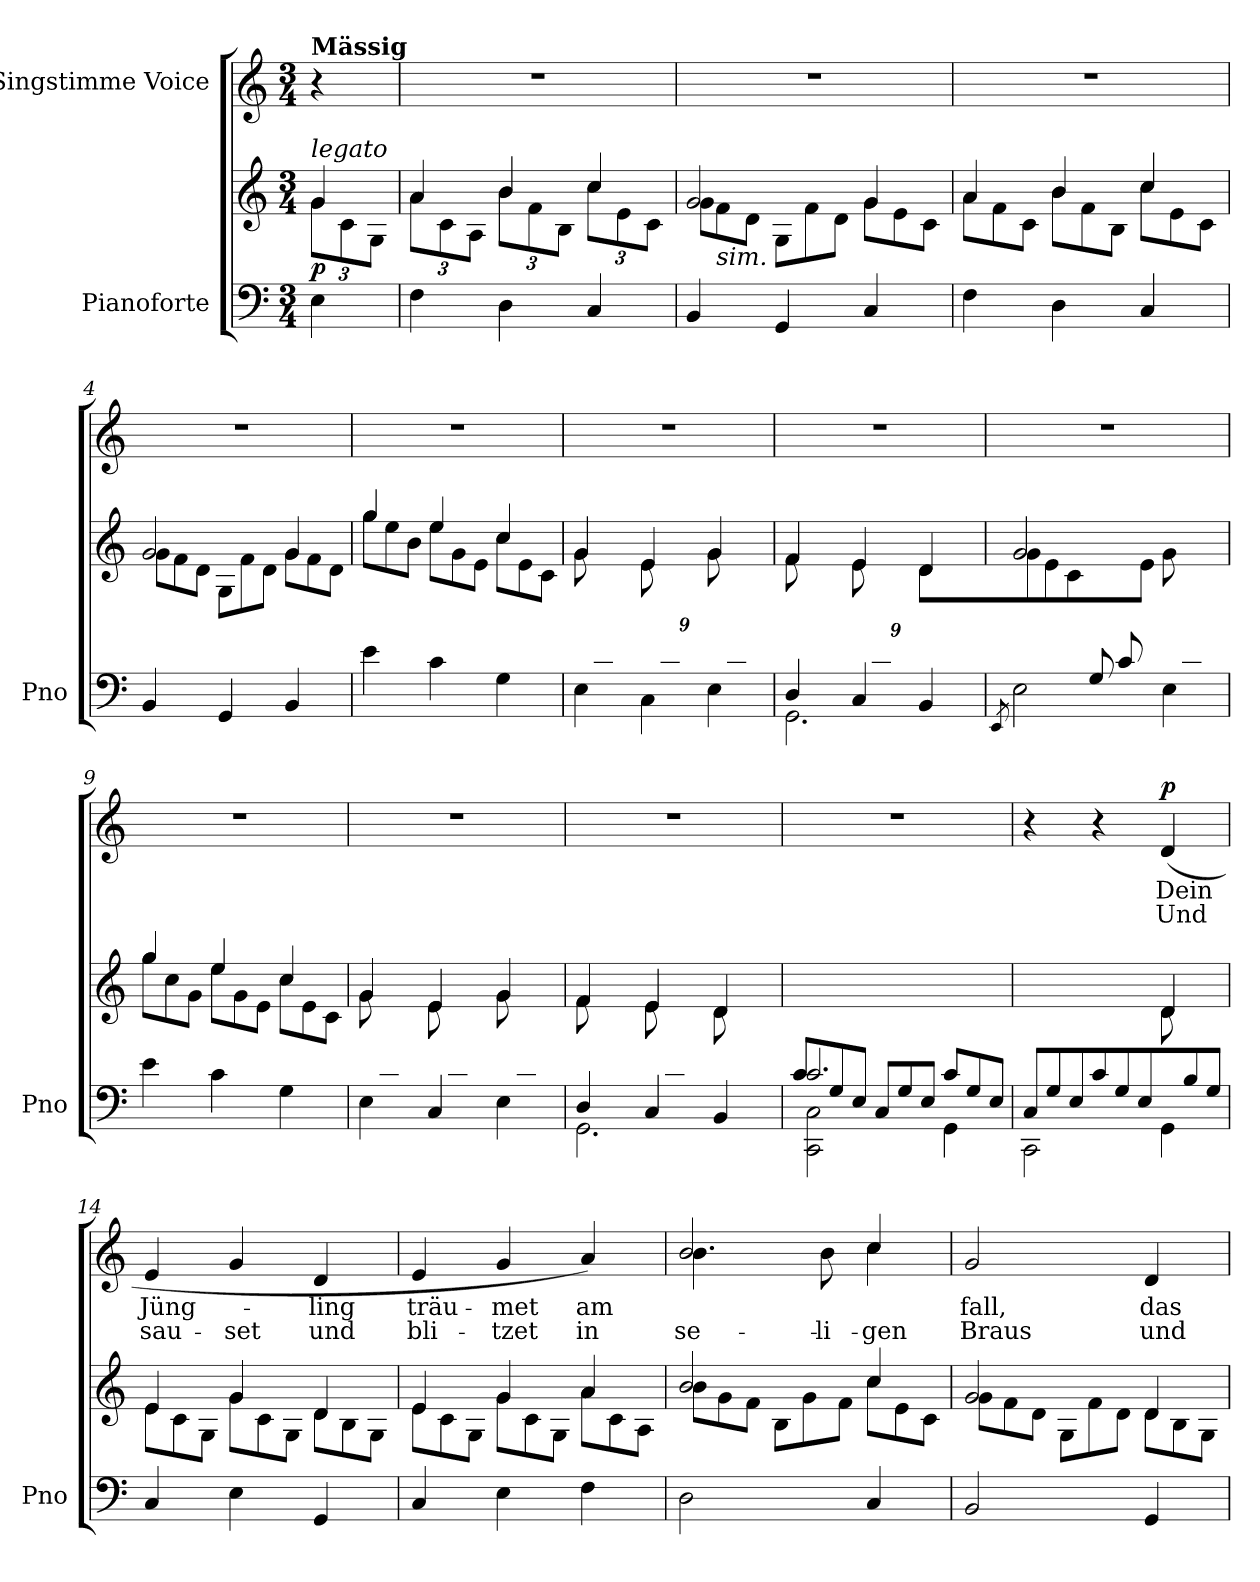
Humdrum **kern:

**kern	**kern	**dynam	**kern	**text	**text	**dynam
*part2	*part2	*part2	*part1	*part1	*part1	*part1
*staff3	*staff2	*staff2/3	*staff1	*staff1	*staff1	*staff1
*I"Pianoforte	*	*	*I"Singstimme Voice	*	*	*
*I'Pno	*	*	*	*	*	*
*clefF4	*clefG2	*	*clefG2	*	*	*
*k[]	*k[]	*	*k[]	*	*	*
*M3/4	*M3/4	*	*M3/4	*	*	*
=	=	=	=	=	=	=
*	*^	*	*	*	*	*
*	*	*Xbrackettup	*	*	*	*	*
!	!	!	!	!LO:TX:a:B:t=Mässig	!	!	!
!	!LO:TX:a:i:t=legato	!	!	!	!	!	!
!	!	!	!LO:DY:b	!	!	!	!
4E\	4g/	12g\L	p	4r	.	.	.
.	.	12c\	.	.	.	.	.
.	.	12G\J	.	.	.	.	.
=1	=1	=1	=1	=1	=1	=1	=1
4F\	4a/	12a\L	.	2.r	.	.	.
.	.	12c\	.	.	.	.	.
.	.	12A\J	.	.	.	.	.
4D\	4b/	12b\L	.	.	.	.	.
.	.	12f\	.	.	.	.	.
.	.	12B\J	.	.	.	.	.
4C/	4cc/	12cc\L	.	.	.	.	.
.	.	12e\	.	.	.	.	.
.	.	12c\J	.	.	.	.	.
=2	=2	=2	=2	=2	=2	=2	=2
*	*	*Xtuplet	*	*	*	*	*
4BB/	2g/	12g\L	.	2.r	.	.	.
!	!	!LO:TX:b:i:t=sim.	!	!	!	!	!
.	.	12f\	.	.	.	.	.
.	.	12d\J	.	.	.	.	.
4GG/	.	12G\L	.	.	.	.	.
.	.	12f\	.	.	.	.	.
.	.	12d\J	.	.	.	.	.
4C/	4g/	12g\L	.	.	.	.	.
.	.	12e\	.	.	.	.	.
.	.	12c\J	.	.	.	.	.
=3	=3	=3	=3	=3	=3	=3	=3
4F\	4a/	12a\L	.	2.r	.	.	.
.	.	12f\	.	.	.	.	.
.	.	12c\J	.	.	.	.	.
4D\	4b/	12b\L	.	.	.	.	.
.	.	12f\	.	.	.	.	.
.	.	12B\J	.	.	.	.	.
4C/	4cc/	12cc\L	.	.	.	.	.
.	.	12e\	.	.	.	.	.
.	.	12c\J	.	.	.	.	.
=4	=4	=4	=4	=4	=4	=4	=4
4BB/	2g/	12g\L	.	2.r	.	.	.
.	.	12f\	.	.	.	.	.
.	.	12d\J	.	.	.	.	.
4GG/	.	12G\L	.	.	.	.	.
.	.	12f\	.	.	.	.	.
.	.	12d\J	.	.	.	.	.
4BB/	4g/	12g\L	.	.	.	.	.
.	.	12f\	.	.	.	.	.
.	.	12d\J	.	.	.	.	.
!!LO:LB:g=z
=5	=5	=5	=5	=5	=5	=5	=5
4e\	(>4gg/	12gg\L	.	2.r	.	.	.
.	.	12ee\	.	.	.	.	.
.	.	12b\J	.	.	.	.	.
4c\	4ee/	12ee\L	.	.	.	.	.
.	.	12g\	.	.	.	.	.
.	.	12e\J	.	.	.	.	.
4G\	4cc/	12cc\L	.	.	.	.	.
.	.	12e\	.	.	.	.	.
.	.	12c\J	.	.	.	.	.
=6	=6	=6	=6	=6	=6	=6	=6
*^	*	*	*	*	*	*	*
12ryy	4E\	4g/	12g\L	.	2.r	.	.	.
12c/	.	.	6ryy	.	.	.	.	.
12G/J	.	.	.	.	.	.	.	.
12ryy	4C\	4e/	12e\L	.	.	.	.	.
12c/	.	.	6ryy	.	.	.	.	.
12G/J	.	.	.	.	.	.	.	.
12ryy	4E\	4g/	12g\L	.	.	.	.	.
12c/	.	.	6ryy	.	.	.	.	.
12G/J	.	.	.	.	.	.	.	.
=7	=7	=7	=7	=7	=7	=7	=7	=7
*	*^	*	*	*	*	*	*	*
12ryy	4D/	2.GG\	4f/	12f\L	.	2.r	.	.	.
12B/	.	.	.	6ryy	.	.	.	.	.
12G/J	.	.	.	.	.	.	.	.	.
12ryy	4C/	.	4e/	12e\L	.	.	.	.	.
12c/	.	.	.	6ryy	.	.	.	.	.
12G/J	.	.	.	.	.	.	.	.	.
12ryy	4BB/	.	4d/	12d\L	.	.	.	.	.
12G/	.	.	.	6ryy	.	.	.	.	.
12D/J	.	.	.	.	.	.	.	.	.
=8	=8	=8	=8	=8	=8	=8	=8	=8	=8
.	.	8qEE/	.	.	.	.	.	.	.
12%7ryy	4ryy	2E\	2g/	12g\L	.	2.r	.	.	.
.	.	.	.	12e\	.	.	.	.	.
.	.	.	.	12c\J	.	.	.	.	.
*	*Xtuplet	*	*	*	*	*	*	*	*
.	12G/L	.	.	6ryy	.	.	.	.	.
.	12c/	.	.	.	.	.	.	.	.
.	3ryy	.	.	12e\J	.	.	.	.	.
.	.	4E\	12g\L	6ryy	.	.	.	.	.
12c/	.	.	6ryy	.	.	.	.	.	.
12G/J)	.	.	.	12ryy	.	.	.	.	.
*v	*v	*v	*	*	*	*	*	*	*
=9	=9	=9	=9	=9	=9	=9	=9
4e\	4gg/	12gg\L	.	2.r	.	.	.
.	.	12cc\	.	.	.	.	.
.	.	12g\J	.	.	.	.	.
4c\	4ee/	12ee\L	.	.	.	.	.
.	.	12g\	.	.	.	.	.
.	.	12e\J	.	.	.	.	.
4G\	4cc/	12cc\L	.	.	.	.	.
.	.	12e\	.	.	.	.	.
.	.	12c\J	.	.	.	.	.
=10	=10	=10	=10	=10	=10	=10	=10
*^	*	*	*	*	*	*	*
12ryy	4E\	4g/	12g\L	.	2.r	.	.	.
12c/	.	.	6ryy	.	.	.	.	.
12G/J	.	.	.	.	.	.	.	.
12ryy	4C/	4e/	12e\L	.	.	.	.	.
12c/	.	.	6ryy	.	.	.	.	.
12G/J	.	.	.	.	.	.	.	.
12ryy	4E\	4g/	12g\L	.	.	.	.	.
12c/	.	.	6ryy	.	.	.	.	.
12G/J	.	.	.	.	.	.	.	.
!!LO:LB:g=z
=11	=11	=11	=11	=11	=11	=11	=11	=11
*	*^	*	*	*	*	*	*	*
12ryy	4D/	2.GG\	4f/	12f\L	.	2.r	.	.	.
12B/	.	.	.	6ryy	.	.	.	.	.
12G/J	.	.	.	.	.	.	.	.	.
12ryy	4C/	.	4e/	12e\L	.	.	.	.	.
12c/	.	.	.	6ryy	.	.	.	.	.
12G/J	.	.	.	.	.	.	.	.	.
12ryy	4BB/	.	4d/	12d\L	.	.	.	.	.
12G/	.	.	.	6ryy	.	.	.	.	.
12F/J	.	.	.	.	.	.	.	.	.
*	*	*	*v	*v	*	*	*	*	*
=12	=12	=12	=12	=12	=12	=12	=12	=12
2.c/	12c/L	2CC\ 2C\	2.ryy	.	2.r	.	.	.
.	12G/	.	.	.	.	.	.	.
.	12E/J	.	.	.	.	.	.	.
.	12C/L	.	.	.	.	.	.	.
.	12G/	.	.	.	.	.	.	.
.	12E/J	.	.	.	.	.	.	.
.	12c/L	4GG\	.	.	.	.	.	.
.	12G/	.	.	.	.	.	.	.
.	12E/J	.	.	.	.	.	.	.
*	*v	*v	*	*	*	*	*	*
=13	=13	=13	=13	=13	=13	=13	=13
*	*	*^	*	*	*	*	*
12C/L	2CC\	2ryy	2ryy	.	4r	.	.	.
12G/	.	.	.	.	.	.	.	.
12E/J	.	.	.	.	.	.	.	.
12c/L	.	.	.	.	4r	.	.	.
12G/	.	.	.	.	.	.	.	.
12E/J	.	.	.	.	.	.	.	.
!	!	!	!	!	!	!LO:LY:b	!LO:LY:b	!LO:DY:a
12ryy	4GG\	4d/	12d\L	.	(>4d/	Dein	Und	p
12B/	.	.	6ryy	.	.	.	.	.
12G/J	.	.	.	.	.	.	.	.
*v	*v	*	*	*	*	*	*	*
=14	=14	=14	=14	=14	=14	=14	=14
!	!	!	!	!	!LO:LY:b	!LO:LY:b	!
4C/	4e/	12e\L	.	4e/	Jüng-	sau-	.
.	.	12c\	.	.	.	.	.
.	.	12G\J	.	.	.	.	.
!	!	!	!	!	!	!LO:LY:b	!
4E\	4g/	12g\L	.	4g/	.	-set	.
.	.	12c\	.	.	.	.	.
.	.	12G\J	.	.	.	.	.
!	!	!	!	!	!LO:LY:b	!LO:LY:b	!
4GG/	4d/	12d\L	.	4d/	-ling	und	.
.	.	12B\	.	.	.	.	.
.	.	12G\J	.	.	.	.	.
=15	=15	=15	=15	=15	=15	=15	=15
!	!	!	!	!	!LO:LY:b	!LO:LY:b	!
4C/	4e/	12e\L	.	4e/	träu-	bli-	.
.	.	12c\	.	.	.	.	.
.	.	12G\J	.	.	.	.	.
!	!	!	!	!	!LO:LY:b	!LO:LY:b	!
4E\	4g/	12g\L	.	4g/	-met	-tzet	.
.	.	12c\	.	.	.	.	.
.	.	12G\J	.	.	.	.	.
!	!	!	!	!	!LO:LY:b	!LO:LY:b	!
4F\	4a/	12a\L	.	4a/)	am	in	.
.	.	12c\	.	.	.	.	.
.	.	12A\J	.	.	.	.	.
!!LO:LB:g=z
=16	=16	=16	=16	=16	=16	=16	=16
!	!	!	!	!	!LO:LY:b	!	!
*	*	*	*	*^	*	*	*
!	!	!	!	!	!	!	!LO:LY:b	!
2D\	2b/	12b\L	.	2b/	4.b\	.	se-	.
.	.	12g\	.	.	.	.	.	.
.	.	12f\J	.	.	.	.	.	.
.	.	12B\L	.	.	.	.	.	.
.	.	12g\	.	.	.	.	.	.
!	!	!	!	!	!	!	!LO:LY:b	!
.	.	.	.	.	8b\	.	-li-	.
.	.	12f\J	.	.	.	.	.	.
!	!	!	!	!	!	!LO:LY:b	!	!
!	!	!	!	!	!	!	!LO:LY:b	!
4C/	4cc/	12cc\L	.	4cc/	4cc\	.	-gen	.
.	.	12e\	.	.	.	.	.	.
.	.	12c\J	.	.	.	.	.	.
*	*	*	*	*v	*v	*	*	*
=17	=17	=17	=17	=17	=17	=17	=17
!	!	!	!	!	!LO:LY:b	!LO:LY:b	!
2BB/	2g/	12g\L	.	2g/	-fall,	Braus	.
.	.	12f\	.	.	.	.	.
.	.	12d\J	.	.	.	.	.
.	.	12G\L	.	.	.	.	.
.	.	12f\	.	.	.	.	.
.	.	12d\J	.	.	.	.	.
!	!	!	!	!	!LO:LY:b	!LO:LY:b	!
4GG/	4d/	12d\L	.	4d/	das	und	.
.	.	12B\	.	.	.	.	.
.	.	12G\J	.	.	.	.	.
*	*v	*v	*	*	*	*	*
=	=	=	=	=	=	=
*-	*-	*-	*-	*-	*-	*-
